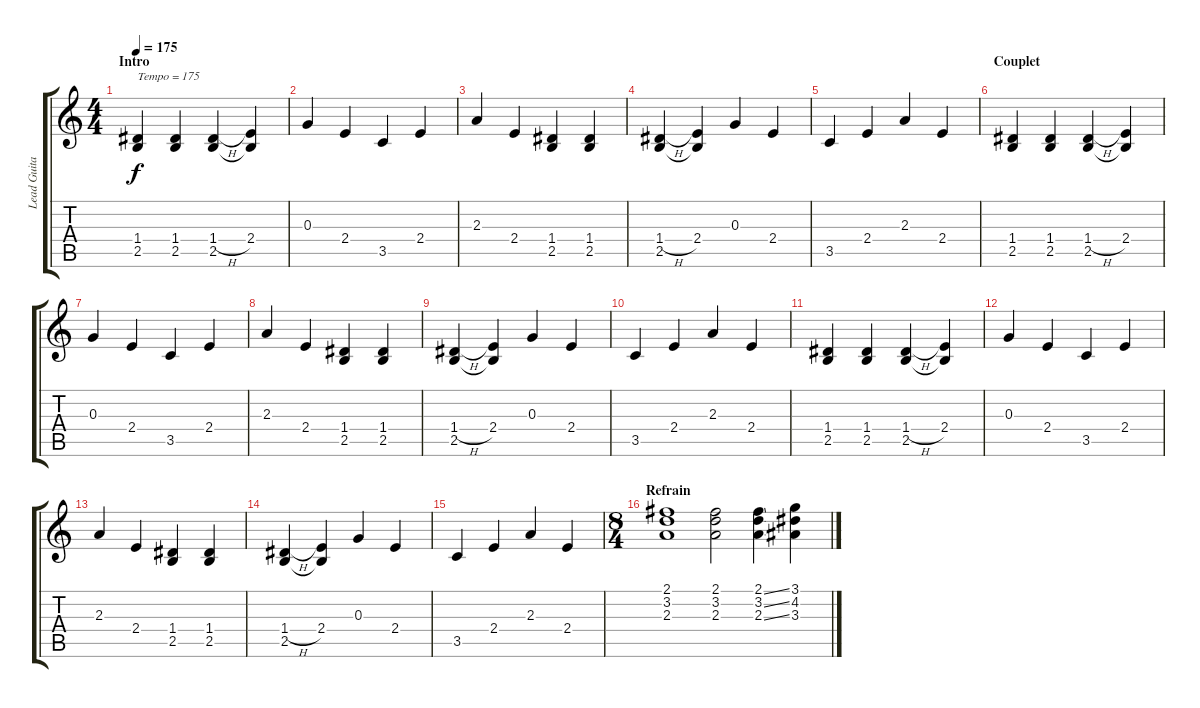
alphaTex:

\track ("Lead Guitar" "Lead Guita") {instrument acousticguitarsteel}
\staff {score tabs}
\tuning (E4 B3 G3 D3 A2 E2) {hide}
\ts (4 4)
\section ("" "Intro")
\tempo 175
\clef g2
\ks c
(1.4 2.5).4{txt "Tempo = 175 " dy f instrument acousticguitarsteel} (1.4 2.5).4 (1.4{h} 2.5).4 (2.4 2.5{t}).4 |
0.3.4 2.4.4 3.5.4 2.4.4 |
2.3.4 2.4.4 (1.4 2.5).4 (1.4 2.5).4 |
(1.4{h} 2.5).4 (2.4 2.5{t}).4 0.3.4 2.4.4 |
3.5.4 2.4.4 2.3.4 2.4.4 |
\section ("" "Couplet")
(1.4 2.5).4 (1.4 2.5).4 (1.4{h} 2.5).4 (2.4 2.5{t}).4 |
0.3.4 2.4.4 3.5.4 2.4.4 |
2.3.4 2.4.4 (1.4 2.5).4 (1.4 2.5).4 |
(1.4{h} 2.5).4 (2.4 2.5{t}).4 0.3.4 2.4.4 |
3.5.4 2.4.4 2.3.4 2.4.4 |
(1.4 2.5).4 (1.4 2.5).4 (1.4{h} 2.5).4 (2.4 2.5{t}).4 |
0.3.4 2.4.4 3.5.4 2.4.4 |
2.3.4 2.4.4 (1.4 2.5).4 (1.4 2.5).4 |
(1.4{h} 2.5).4 (2.4 2.5{t}).4 0.3.4 2.4.4 |
3.5.4 2.4.4 2.3.4 2.4.4 |
\ts (8 4)
\section ("" "Refrain")
(2.1 3.2 2.3).1{instrument overdrivenguitar} (2.1 3.2 2.3).2 (2.1{ss} 3.2{ss} 2.3{ss}).4 (3.1 4.2 3.3).4
